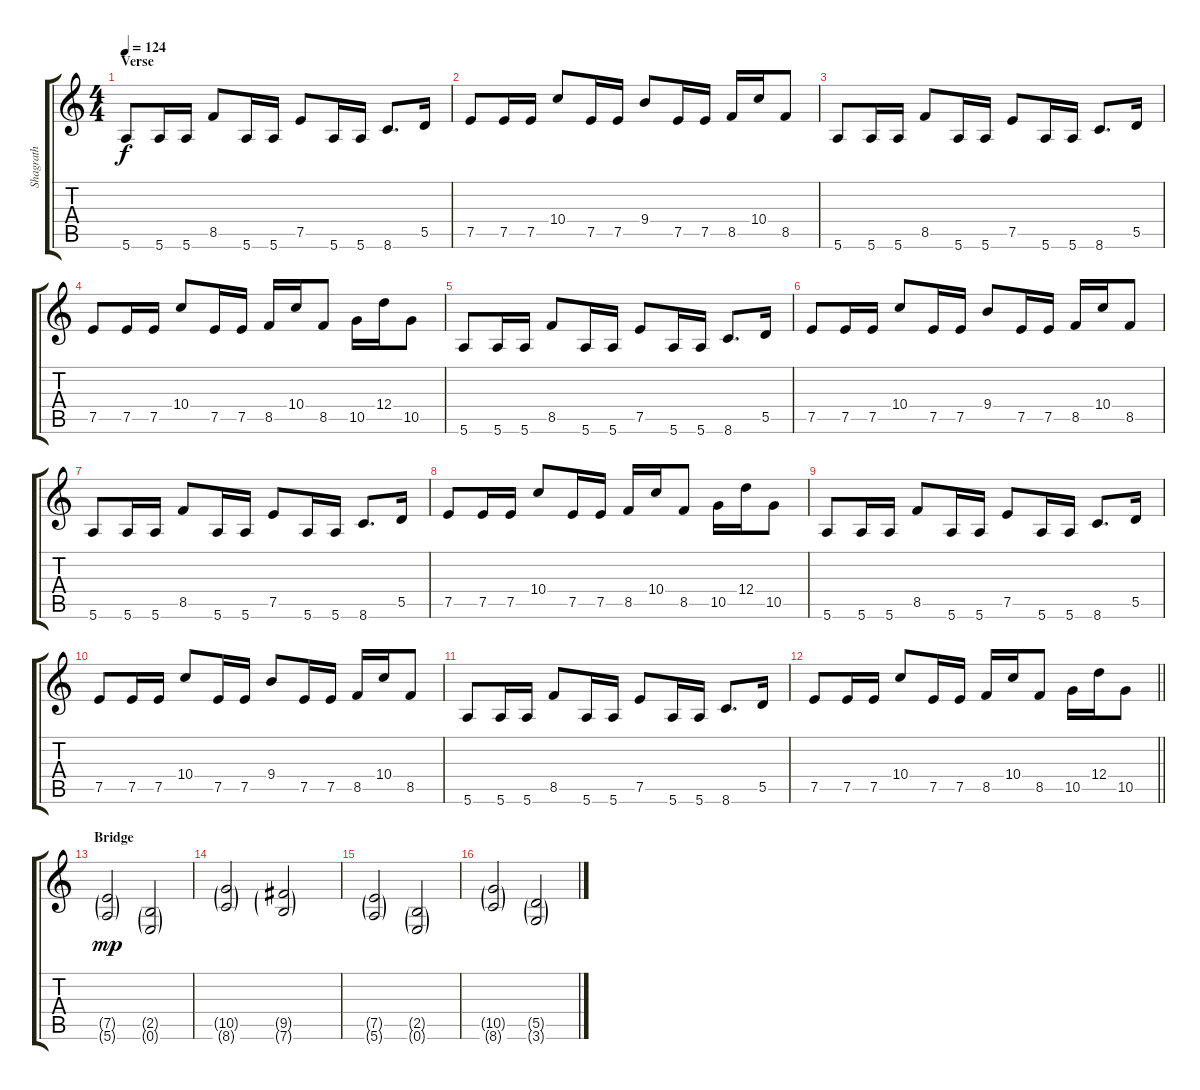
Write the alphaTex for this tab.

\track ("Shagrath" "Shagrath") {instrument distortionguitar}
\staff {score tabs}
\tuning (E4 B3 G3 D3 A2 E2) {hide}
\ts (4 4)
\section ("" "Verse")
\tempo 124
\clef g2
\ks c
5.6.8{dy f} 5.6.16 5.6.16 8.5.8 5.6.16 5.6.16 7.5.8 5.6.16 5.6.16 8.6.8{d} 5.5.16 |
7.5.8 7.5.16 7.5.16 10.4.8 7.5.16 7.5.16 9.4.8 7.5.16 7.5.16 8.5.16 10.4.16 8.5.8 |
5.6.8 5.6.16 5.6.16 8.5.8 5.6.16 5.6.16 7.5.8 5.6.16 5.6.16 8.6.8{d} 5.5.16 |
7.5.8 7.5.16 7.5.16 10.4.8 7.5.16 7.5.16 8.5.16 10.4.16 8.5.8 10.5.16 12.4.16 10.5.8 |
5.6.8 5.6.16 5.6.16 8.5.8 5.6.16 5.6.16 7.5.8 5.6.16 5.6.16 8.6.8{d} 5.5.16 |
7.5.8 7.5.16 7.5.16 10.4.8 7.5.16 7.5.16 9.4.8 7.5.16 7.5.16 8.5.16 10.4.16 8.5.8 |
5.6.8 5.6.16 5.6.16 8.5.8 5.6.16 5.6.16 7.5.8 5.6.16 5.6.16 8.6.8{d} 5.5.16 |
7.5.8 7.5.16 7.5.16 10.4.8 7.5.16 7.5.16 8.5.16 10.4.16 8.5.8 10.5.16 12.4.16 10.5.8 |
5.6.8 5.6.16 5.6.16 8.5.8 5.6.16 5.6.16 7.5.8 5.6.16 5.6.16 8.6.8{d} 5.5.16 |
7.5.8 7.5.16 7.5.16 10.4.8 7.5.16 7.5.16 9.4.8 7.5.16 7.5.16 8.5.16 10.4.16 8.5.8 |
5.6.8 5.6.16 5.6.16 8.5.8 5.6.16 5.6.16 7.5.8 5.6.16 5.6.16 8.6.8{d} 5.5.16 |
\barLineRight lightlight
7.5.8 7.5.16 7.5.16 10.4.8 7.5.16 7.5.16 8.5.16 10.4.16 8.5.8 10.5.16 12.4.16 10.5.8 |
\section ("" "Bridge")
(7.5{g} 5.6{g}).2{dy mp} (2.5{g} 0.6{g}).2 |
(10.5{g} 8.6{g}).2 (9.5{g} 7.6{g}).2 |
(7.5{g} 5.6{g}).2 (2.5{g} 0.6{g}).2 |
(10.5{g} 8.6{g}).2 (5.5{g} 3.6{g}).2
